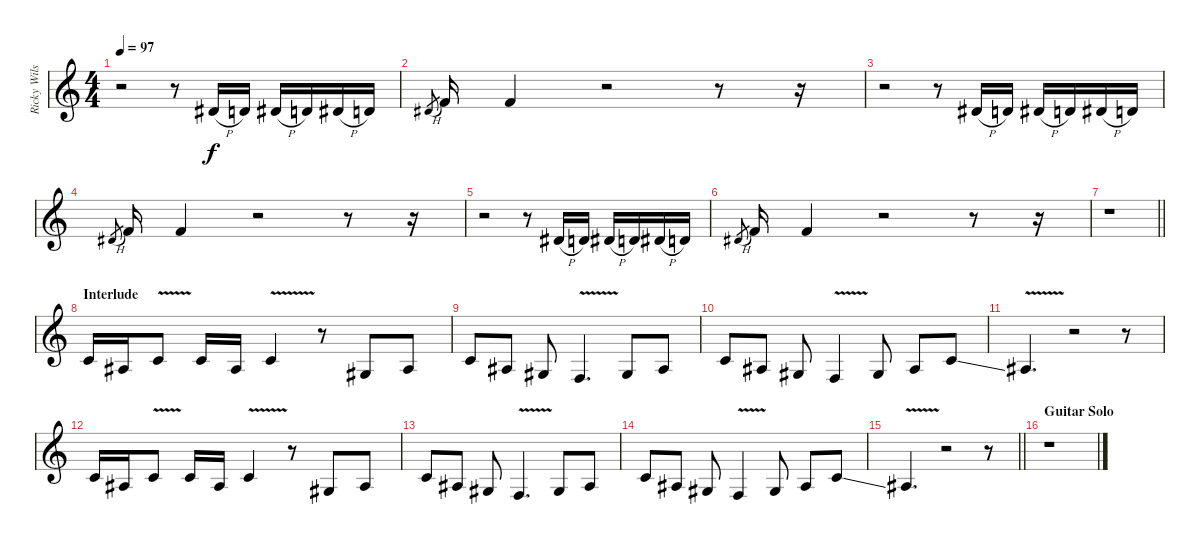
\track ("Ricky Wilson's vocals" "Ricky Wils") {instrument altosax}
\staff {score}
\tuning (E4 B3 G3 D3 A2 E2) {hide}
\ts (4 4)
\tempo 97
\clef g2
\ks c
r.2{dy f} r.8 4.2{h}.16 3.2.16 4.2{h}.16 3.2.16 4.2{h}.16 3.2.16 |
4.2{h}.8{gr} 6.2.16 6.2.4 r.2 r.8 r.16 |
r.2 r.8 4.2{h}.16 3.2.16 4.2{h}.16 3.2.16 4.2{h}.16 3.2.16 |
4.2{h}.8{gr} 6.2.16 6.2.4 r.2 r.8 r.16 |
r.2 r.8 4.2{h}.16 3.2.16 4.2{h}.16 3.2.16 4.2{h}.16 3.2.16 |
4.2{h}.8{gr} 6.2.16 6.2.4 r.2 r.8 r.16 |
\barLineRight lightlight
r.1 |
\section ("" "Interlude")
1.2.16 3.3.16 1.2{v}.8 1.2.16 3.3.16 1.2{v}.4 r.8 1.3.8 3.3.8 |
1.2.8 3.3.8 1.3.8 3.4{v}.4{d} 1.3.8 3.3.8 |
1.2.8 3.3.8 1.3.8 3.4{v}.4 1.3.8 3.3.8 5.3{ss}.8 |
3.3{v}.4{d} r.2 r.8 |
1.2.16 3.3.16 1.2{v}.8 1.2.16 3.3.16 1.2{v}.4 r.8 1.3.8 3.3.8 |
1.2.8 3.3.8 1.3.8 3.4{v}.4{d} 1.3.8 3.3.8 |
1.2.8 3.3.8 1.3.8 3.4{v}.4 1.3.8 3.3.8 5.3{ss}.8 |
\barLineRight lightlight
3.3{v}.4{d} r.2 r.8 |
\section ("" "Guitar Solo")
r.1
